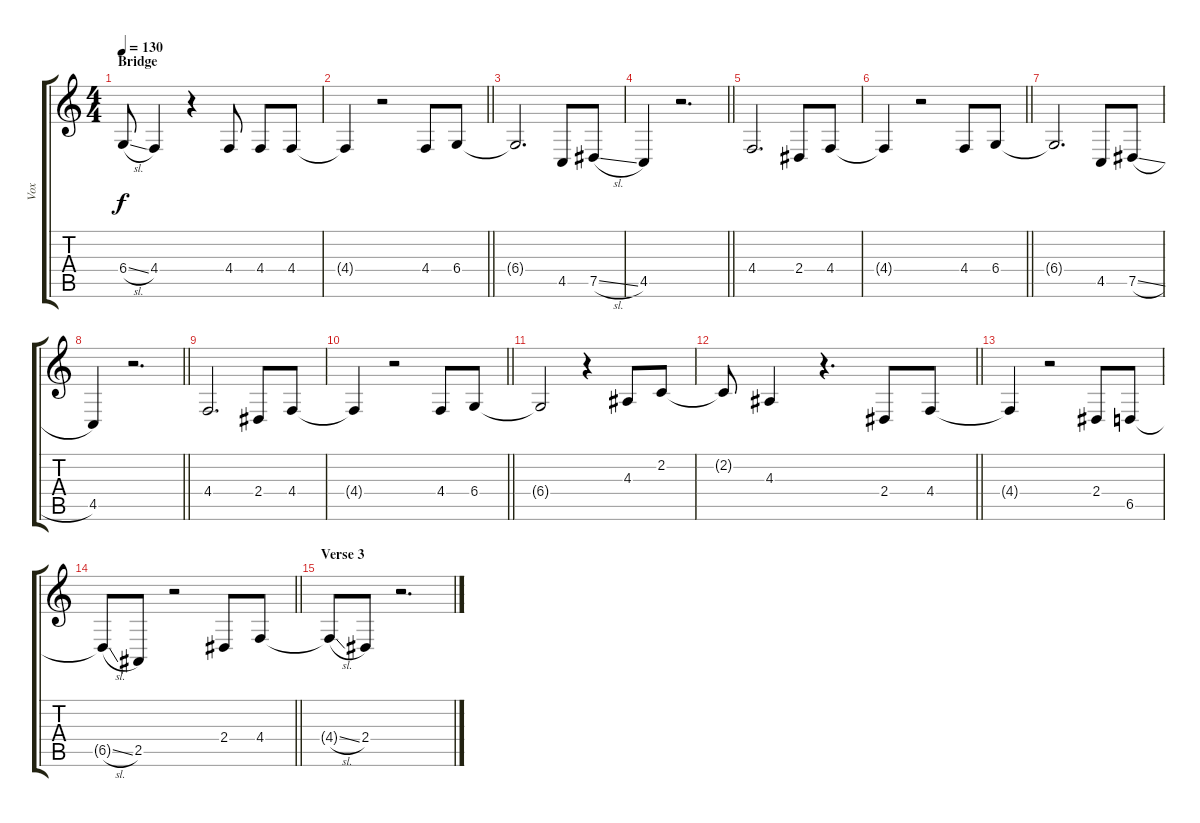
\track ("Vox" "Vox") {instrument altosax}
\staff {score tabs}
\tuning (Eb4 Bb3 Gb3 Db3 Ab2 Eb2) {hide}
\ts (4 4)
\section ("" "Bridge")
\tempo 130
\clef g2
\ks c
6.4{sl t}.8{dy f} 4.4.4 r.4 4.4.8 4.4.8 4.4.8 |
\barLineRight lightlight
4.4{t}.4 r.2 4.4.8 6.4.8 |
6.4{t}.2{d} 4.5.8 7.5{sl}.8 |
\barLineRight lightlight
4.5.4 r.2{d} |
4.4.2{d} 2.4.8 4.4.8 |
\barLineRight lightlight
4.4{t}.4 r.2 4.4.8 6.4.8 |
6.4{t}.2{d} 4.5.8 7.5{sl}.8 |
\barLineRight lightlight
4.5.4 r.2{d} |
4.4.2{d} 2.4.8 4.4.8 |
\barLineRight lightlight
4.4{t}.4 r.2 4.4.8 6.4.8 |
6.4{t}.2 r.4 4.3.8 2.2.8 |
\barLineRight lightlight
2.2{t}.8 4.3.4 r.4{d} 2.4.8 4.4.8 |
4.4{t}.4 r.2 2.4.8 6.5.8 |
\barLineRight lightlight
6.5{sl t}.8 2.5.8 r.2 2.4.8 4.4.8 |
\section ("" "Verse 3")
4.4{sl t}.8 2.4.8 r.2{d}
